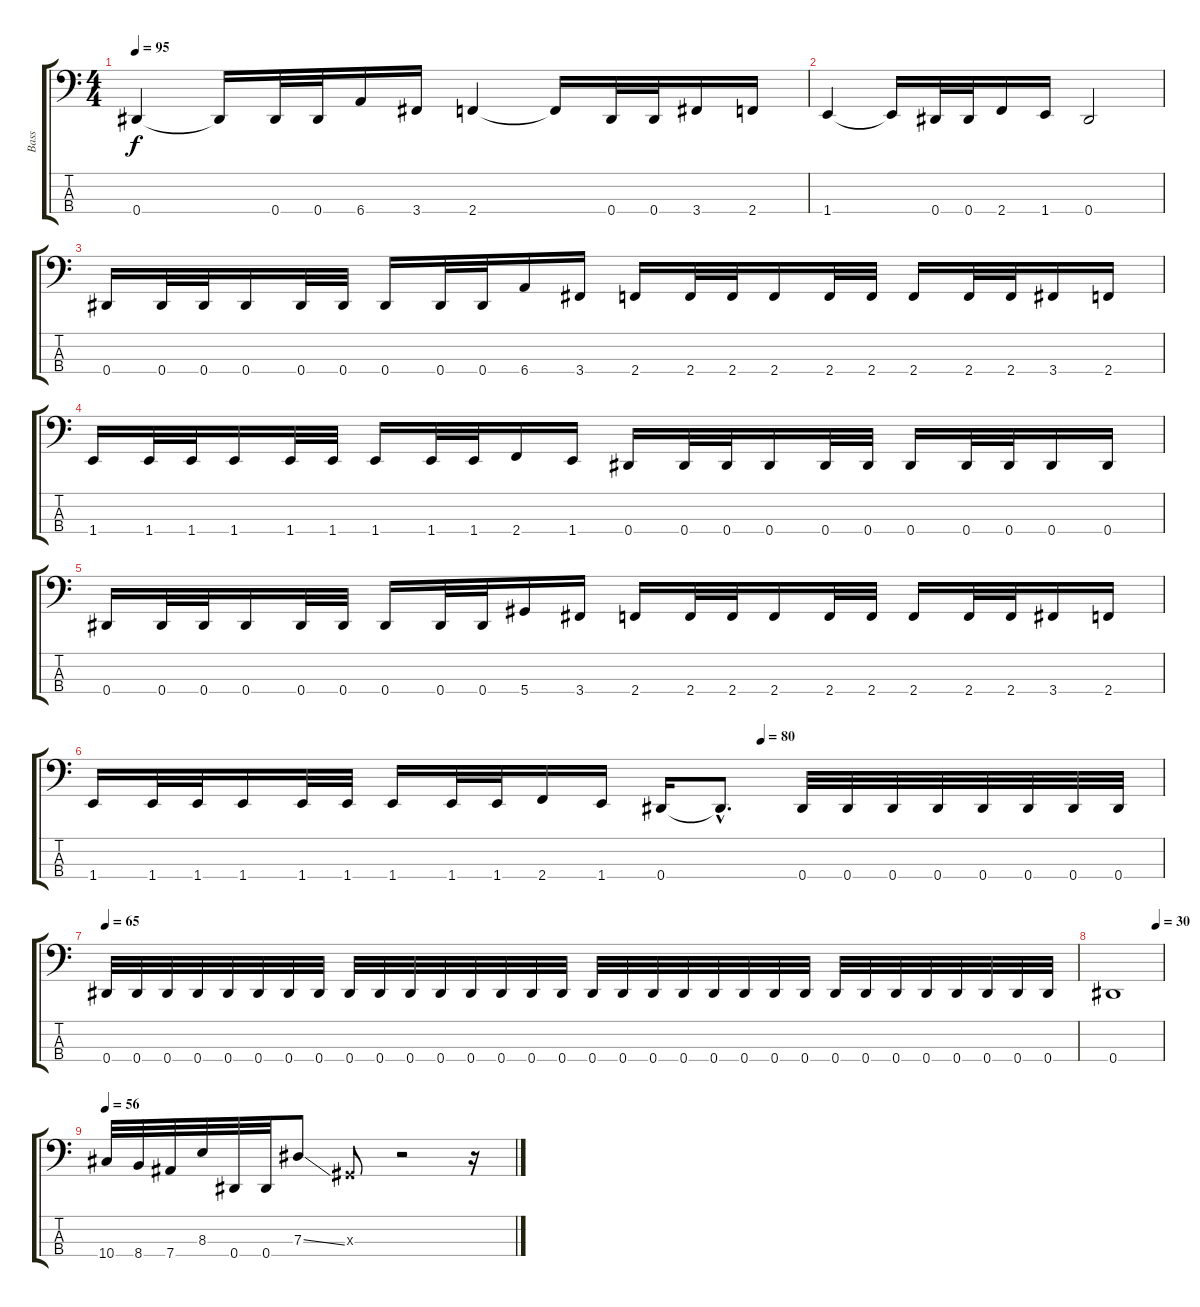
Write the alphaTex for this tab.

\track ("Bass" "Bass") {instrument electricbasspick}
\staff {score tabs}
\tuning (Gb2 Db2 Ab1 Eb1) {hide}
\ts (4 4)
\tempo 95
\clef f4
\ks c
0.4.4{dy f} 0.4{t}.16 0.4.32 0.4.32 6.4.16 3.4.16 2.4.4 2.4{t}.16 0.4.32 0.4.32 3.4.16 2.4.16 |
1.4.4 1.4{t}.16 0.4.32 0.4.32 2.4.16 1.4.16 0.4.2 |
0.4.16 0.4.32 0.4.32 0.4.16 0.4.32 0.4.32 0.4.16 0.4.32 0.4.32 6.4.16 3.4.16 2.4.16 2.4.32 2.4.32 2.4.16 2.4.32 2.4.32 2.4.16 2.4.32 2.4.32 3.4.16 2.4.16 |
1.4.16 1.4.32 1.4.32 1.4.16 1.4.32 1.4.32 1.4.16 1.4.32 1.4.32 2.4.16 1.4.16 0.4.16 0.4.32 0.4.32 0.4.16 0.4.32 0.4.32 0.4.16 0.4.32 0.4.32 0.4.16 0.4.16 |
0.4.16 0.4.32 0.4.32 0.4.16 0.4.32 0.4.32 0.4.16 0.4.32 0.4.32 5.4.16 3.4.16 2.4.16 2.4.32 2.4.32 2.4.16 2.4.32 2.4.32 2.4.16 2.4.32 2.4.32 3.4.16 2.4.16 |
\tempo (80 0.625)
1.4.16 1.4.32 1.4.32 1.4.16 1.4.32 1.4.32 1.4.16 1.4.32 1.4.32 2.4.16 1.4.16 0.4.16 0.4{hac t}.8{d} 0.4.32 0.4.32 0.4.32 0.4.32 0.4.32 0.4.32 0.4.32 0.4.32 |
\tempo 65
0.4.32 0.4.32 0.4.32 0.4.32 0.4.32 0.4.32 0.4.32 0.4.32 0.4.32 0.4.32 0.4.32 0.4.32 0.4.32 0.4.32 0.4.32 0.4.32 0.4.32 0.4.32 0.4.32 0.4.32 0.4.32 0.4.32 0.4.32 0.4.32 0.4.32 0.4.32 0.4.32 0.4.32 0.4.32 0.4.32 0.4.32 0.4.32 |
\tempo (30 0.875)
0.4.1 |
\tempo 56
10.4.32 8.4.32 7.4.32 8.3.32 0.4.32 0.4.32 7.3{ss}.8 0.3{x}.8 r.2 r.16
